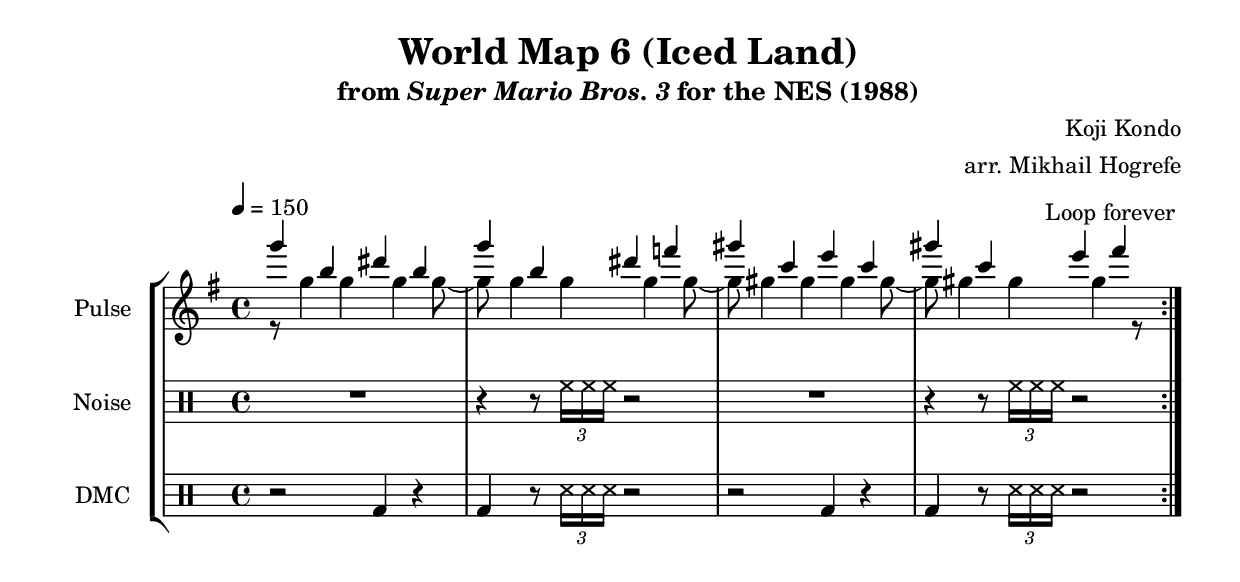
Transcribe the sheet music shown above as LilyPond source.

\version "2.22.0"

\paper {
  left-margin = 0.5\in
}

\book {
    \header {
        title = "World Map 6 (Iced Land)"
        subtitle = \markup { "from" {\italic "Super Mario Bros. 3"} "for the NES (1988)" }
        composer = "Koji Kondo"
        arranger = "arr. Mikhail Hogrefe"
    }

    \score {
        {
            \new StaffGroup <<
                \new Staff \relative c'''' {
                    \set Staff.instrumentName = "Pulse"
                    \set Staff.shortInstrumentName = "P."
\key g \major
\tempo 4 = 150
                    \repeat volta 2 {
<<{
g4 b, dis b |
g'4 b, dis f |
gis4 c, e c |
gis'4 c, e fis |
}\\{
r8 g,4 g g g8 ~ |
g8 g4 g g g8 ~ |
g8 gis4 gis gis gis8 ~ |
gis8 gis4 gis gis r8 |
}>>
                    }
\once \override Score.RehearsalMark.self-alignment-X = #RIGHT
\mark \markup { \fontsize #-2 "Loop forever" }
                }

                \new DrumStaff {
                    \drummode {
                        \set Staff.instrumentName="Noise"
                        \set Staff.shortInstrumentName="N."
R1 |
r4 r8 \tuplet 3/2 { hh16 hh hh } r2 |
R1 |
r4 r8 \tuplet 3/2 { hh16 hh hh } r2 |
                    }
                }

                \new DrumStaff {
                    \drummode {
                        \set Staff.instrumentName="DMC"
                        \set Staff.shortInstrumentName="DMC"
r2 bd4 r |
bd4 r8 \tuplet 3/2 { ss16 ss ss } r2 |
r2 bd4 r |
bd4 r8 \tuplet 3/2 { ss16 ss ss } r2 |
                    }
                }
            >>
        }
        \layout {
            \context {
                \Staff
                \RemoveEmptyStaves
            }
            \context {
                \DrumStaff
                \RemoveEmptyStaves
            }
            \context {
                \Voice
                % Permit line breaks within tuplets
                \remove "Forbid_line_break_engraver"
                % Allow beams to be broken at line breaks
                \override Beam.breakable = ##t
            }
        }
    }
}
